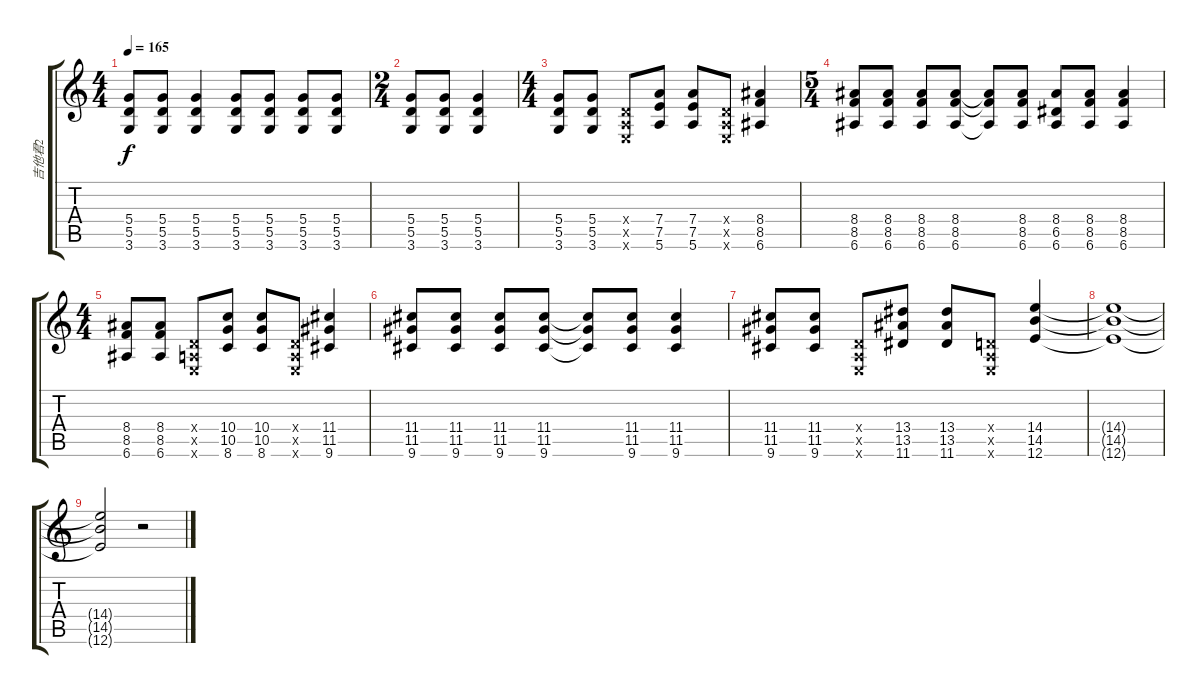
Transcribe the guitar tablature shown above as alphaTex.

\track ("吉他君2" "吉他君2") {instrument acousticguitarsteel}
\staff {score tabs}
\tuning (E4 B3 G3 D3 A2 E2) {hide}
\ts (4 4)
\tempo 165
\clef g2
\ks c
(5.4 5.5 3.6).8{dy f} (5.4 5.5 3.6).8 (5.4 5.5 3.6).4 (5.4 5.5 3.6).8 (5.4 5.5 3.6).8 (5.4 5.5 3.6).8 (5.4 5.5 3.6).8 |
\ts (2 4)
(5.4 5.5 3.6).8 (5.4 5.5 3.6).8 (5.4 5.5 3.6).4 |
\ts (4 4)
(5.4 5.5 3.6).8 (5.4 5.5 3.6).8 (0.4{x} 0.5{x} 0.6{x}).8 (7.4 7.5 5.6).8 (7.4 7.5 5.6).8 (0.4{x} 0.5{x} 0.6{x}).8 (8.4 8.5 6.6).4 |
\ts (5 4)
(8.4 8.5 6.6).8 (8.4 8.5 6.6).8 (8.4 8.5 6.6).8 (8.4 8.5 6.6).8 (8.4{t} 8.5{t} 6.6{t}).8 (8.4 8.5 6.6).8 (8.4 6.5 6.6).8 (8.4 8.5 6.6).8 (8.4 8.5 6.6).4 |
\ts (4 4)
(8.4 8.5 6.6).8 (8.4 8.5 6.6).8 (0.4{x} 0.5{x} 0.6{x}).8 (10.4 10.5 8.6).8 (10.4 10.5 8.6).8 (0.4{x} 0.5{x} 0.6{x}).8 (11.4 11.5 9.6).4 |
(11.4 11.5 9.6).8 (11.4 11.5 9.6).8 (11.4 11.5 9.6).8 (11.4 11.5 9.6).8 (11.4{t} 11.5{t} 9.6{t}).8 (11.4 11.5 9.6).8 (11.4 11.5 9.6).4 |
(11.4 11.5 9.6).8 (11.4 11.5 9.6).8 (0.4{x} 0.5{x} 0.6{x}).8 (13.4 13.5 11.6).8 (13.4 13.5 11.6).8 (0.4{x} 0.5{x} 0.6{x}).8 (14.4 14.5 12.6).4 |
(14.4{t} 14.5{t} 12.6{t}).1 |
(14.4{t} 14.5{t} 12.6{t}).2 r.2
